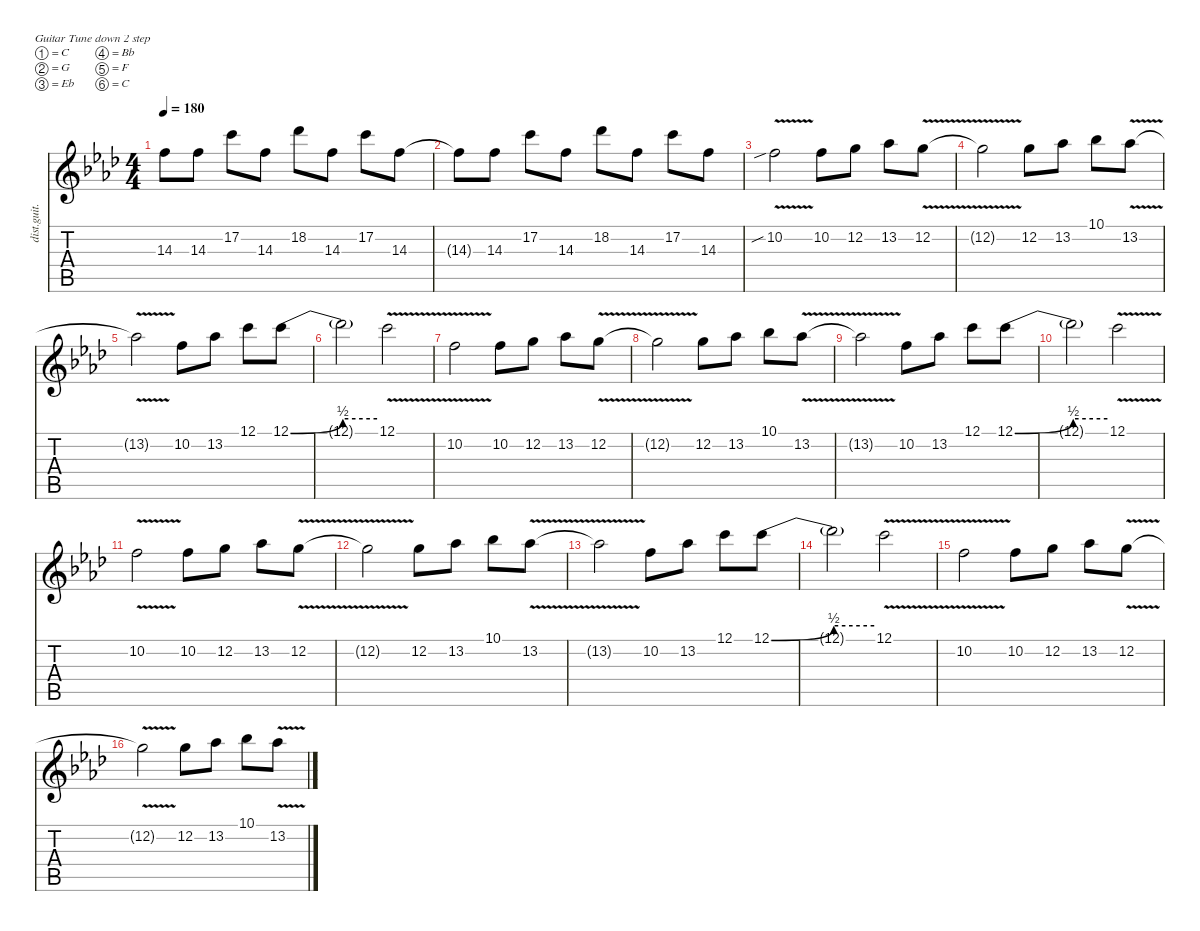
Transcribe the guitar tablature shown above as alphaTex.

\defaultSystemsLayout 4
\hideDynamics
\bracketExtendMode nobrackets
\track ("Rob" "dist.guit.") {instrument distortionguitar}
\staff {score tabs}
\tuning (C4 G3 Eb3 Bb2 F2 C2)
\ts (4 4)
\tempo 180
\clef g2
\ks fminor
14.3{acc forcenatural}.8{dy f beam Down} 14.3{acc forcenatural}.8{beam Down} 17.2{acc forcenatural}.8{beam Down} 14.3{acc forcenatural}.8{beam Down} 18.2{acc b}.8{beam Down} 14.3{acc forcenatural}.8{beam Down} 17.2{acc forcenatural}.8{beam Down} 14.3{acc forcenatural}.8{beam Down} |
14.3{t acc forcenatural}.8{beam Down} 14.3{acc forcenatural}.8{beam Down} 17.2{acc forcenatural}.8{beam Down} 14.3{acc forcenatural}.8{beam Down} 18.2{acc b}.8{beam Down} 14.3{acc forcenatural}.8{beam Down} 17.2{acc forcenatural}.8{beam Down} 14.3{acc forcenatural}.8{beam Down} |
10.2{v sib acc forcenatural}.2{beam Down} 10.2{acc forcenatural}.8{beam Down} 12.2{acc forcenatural}.8{beam Down} 13.2{acc b}.8{beam Down} 12.2{v acc forcenatural}.8{beam Down} |
12.2{v t acc forcenatural}.2{beam Down} 12.2{acc forcenatural}.8{beam Down} 13.2{acc b}.8{beam Down} 10.1{acc b}.8{beam Down} 13.2{v acc b}.8{beam Down} |
13.2{v t acc b}.2{beam Down} 10.2{acc forcenatural}.8{beam Down} 13.2{acc b}.8{beam Down} 12.1{acc forcenatural}.8{beam Down} 12.1{be (bend 0 0 60 2) acc forcenatural}.8{beam Down} |
12.1{be (hold 0 2 60 2) t}.2{beam Down} 12.1{v acc forcenatural}.2{beam Down} |
10.2{v acc forcenatural}.2{beam Down} 10.2{acc forcenatural}.8{beam Down} 12.2{acc forcenatural}.8{beam Down} 13.2{acc b}.8{beam Down} 12.2{v acc forcenatural}.8{beam Down} |
12.2{v t acc forcenatural}.2{beam Down} 12.2{acc forcenatural}.8{beam Down} 13.2{acc b}.8{beam Down} 10.1{acc b}.8{beam Down} 13.2{v acc b}.8{beam Down} |
13.2{v t acc b}.2{beam Down} 10.2{acc forcenatural}.8{beam Down} 13.2{acc b}.8{beam Down} 12.1{acc forcenatural}.8{beam Down} 12.1{be (bend 0 0 60 2) acc forcenatural}.8{beam Down} |
12.1{be (hold 0 2 60 2) t}.2{beam Down} 12.1{v acc forcenatural}.2{beam Down} |
10.2{v acc forcenatural}.2{beam Down} 10.2{acc forcenatural}.8{beam Down} 12.2{acc forcenatural}.8{beam Down} 13.2{acc b}.8{beam Down} 12.2{v acc forcenatural}.8{beam Down} |
12.2{v t acc forcenatural}.2{beam Down} 12.2{acc forcenatural}.8{beam Down} 13.2{acc b}.8{beam Down} 10.1{acc b}.8{beam Down} 13.2{v acc b}.8{beam Down} |
13.2{v t acc b}.2{beam Down} 10.2{acc forcenatural}.8{beam Down} 13.2{acc b}.8{beam Down} 12.1{acc forcenatural}.8{beam Down} 12.1{be (bend 0 0 60 2) acc forcenatural}.8{beam Down} |
12.1{be (hold 0 2 60 2) t}.2{beam Down} 12.1{v acc forcenatural}.2{beam Down} |
10.2{v acc forcenatural}.2{beam Down} 10.2{acc forcenatural}.8{beam Down} 12.2{acc forcenatural}.8{beam Down} 13.2{acc b}.8{beam Down} 12.2{v acc forcenatural}.8{beam Down} |
12.2{v t acc forcenatural}.2{beam Down} 12.2{acc forcenatural}.8{beam Down} 13.2{acc b}.8{beam Down} 10.1{acc b}.8{beam Down} 13.2{v acc b}.8{beam Down}
